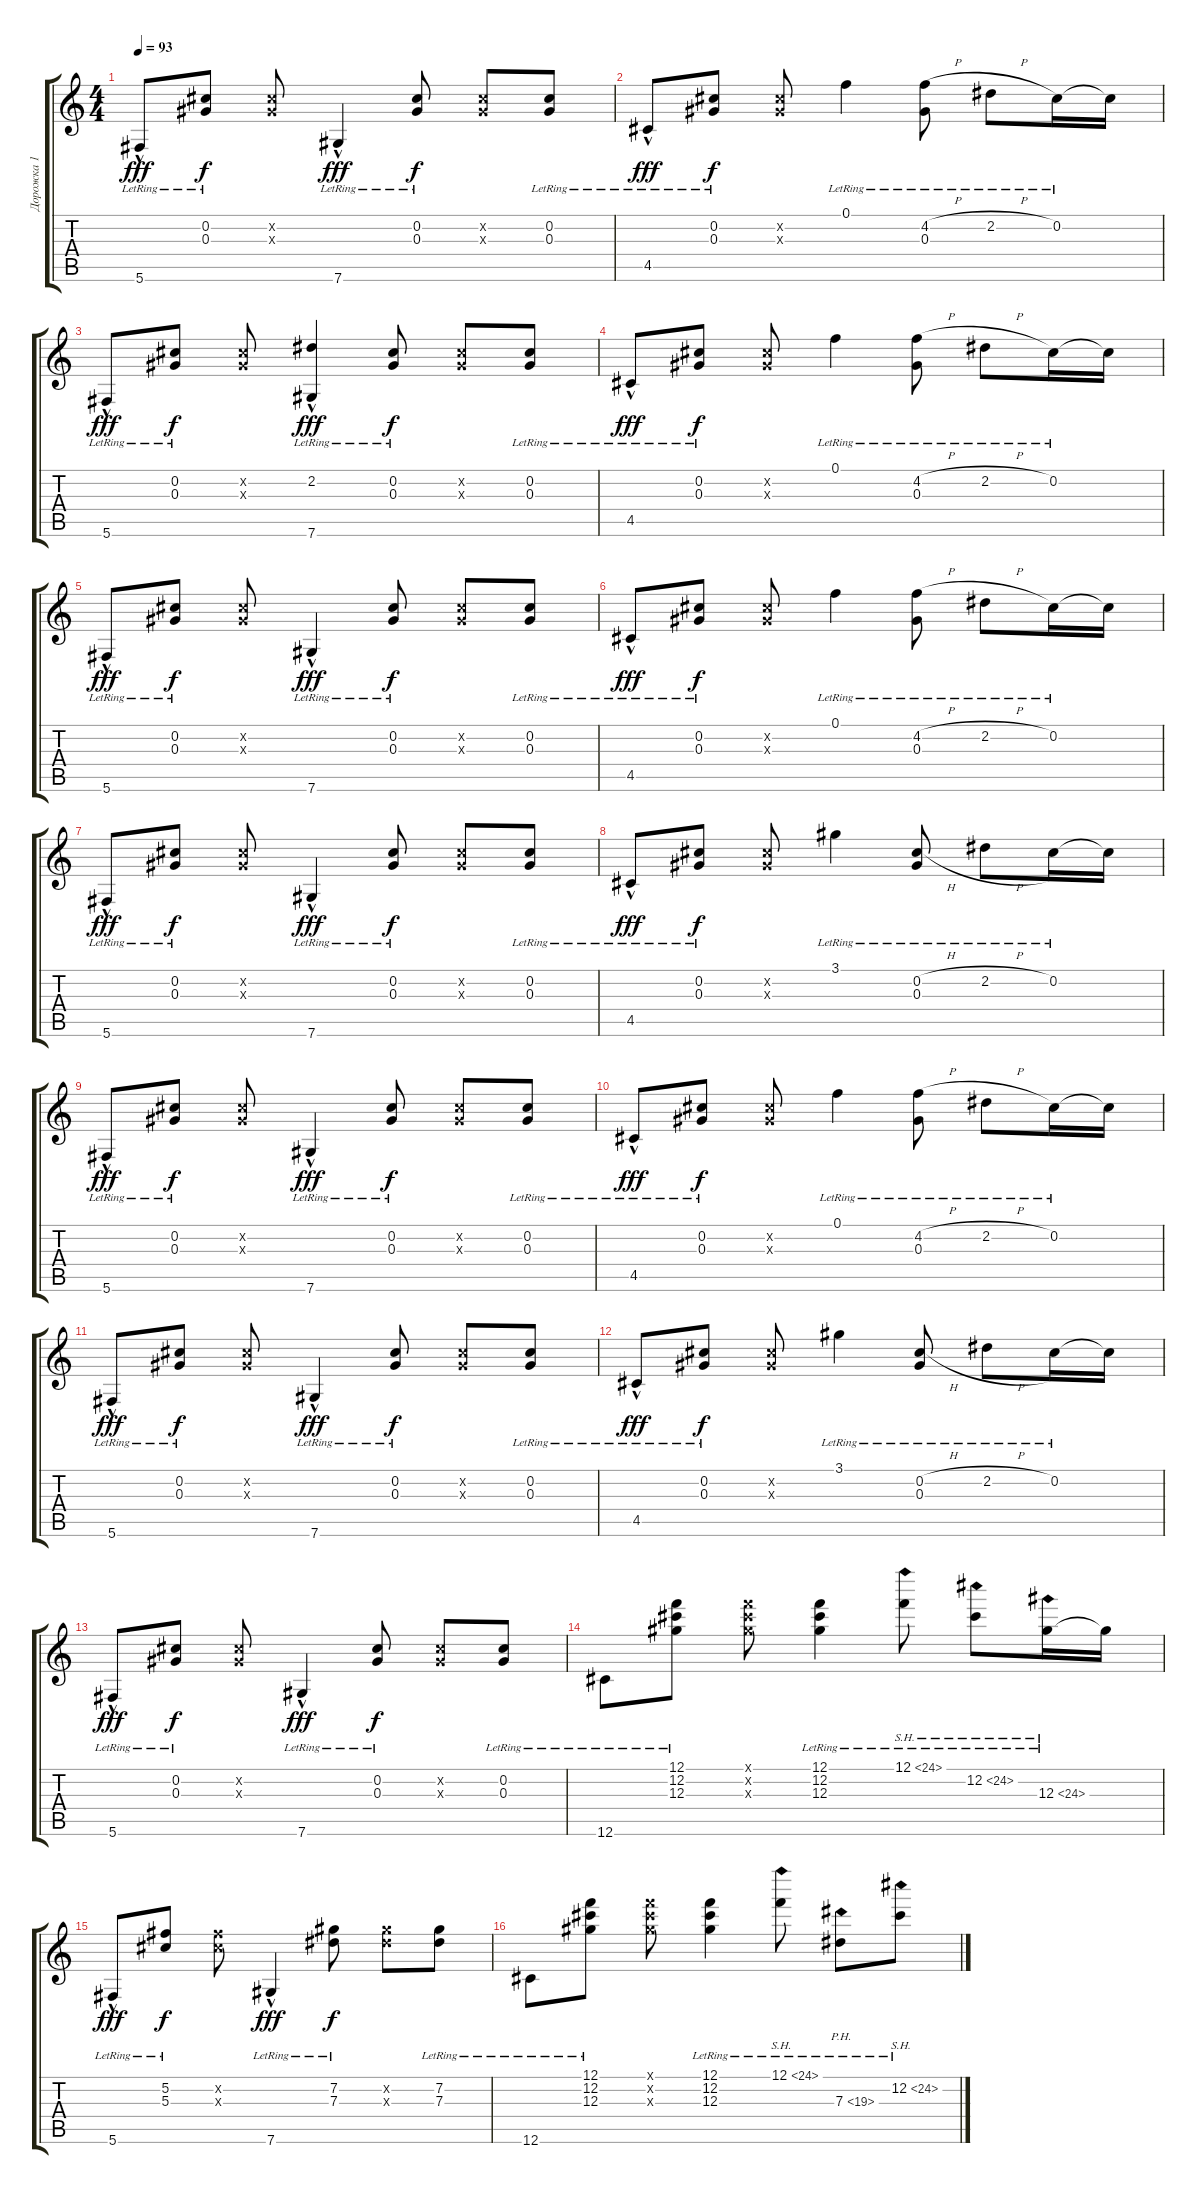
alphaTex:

\track ("Дорожка 1" "Дорожка 1") {instrument acousticguitarsteel}
\staff {score tabs}
\tuning (F4 Db4 Ab3 D3 A2 Db2) {hide}
\ts (4 4)
\tempo 93
\clef g2
\ks c
5.6{hac lr}.8{dy fff} (0.2{lr} 0.3{lr}).8{dy f} (0.2{x} 0.3{x}).8 7.6{hac lr}.4{dy fff} (0.2{lr} 0.3{lr}).8{dy f} (0.2{x} 0.3{x}).8 (0.2{lr} 0.3{lr}).8 |
4.5{hac lr}.8{dy fff} (0.2{lr} 0.3{lr}).8{dy f} (0.2{x} 0.3{x}).8 0.1{lr}.4 (4.2{h lr} 0.3{lr}).8 2.2{h lr}.8 0.2{lr}.16 0.2{t}.16 |
5.6{hac lr}.8{dy fff} (0.2{lr} 0.3{lr}).8{dy f} (0.2{x} 0.3{x}).8 (2.2 7.6{hac lr}).4{dy fff} (0.2{lr} 0.3{lr}).8{dy f} (0.2{x} 0.3{x}).8 (0.2{lr} 0.3{lr}).8 |
4.5{hac lr}.8{dy fff} (0.2{lr} 0.3{lr}).8{dy f} (0.2{x} 0.3{x}).8 0.1{lr}.4 (4.2{h lr} 0.3{lr}).8 2.2{h lr}.8 0.2{lr}.16 0.2{t}.16 |
5.6{hac lr}.8{dy fff} (0.2{lr} 0.3{lr}).8{dy f} (0.2{x} 0.3{x}).8 7.6{hac lr}.4{dy fff} (0.2{lr} 0.3{lr}).8{dy f} (0.2{x} 0.3{x}).8 (0.2{lr} 0.3{lr}).8 |
4.5{hac lr}.8{dy fff} (0.2{lr} 0.3{lr}).8{dy f} (0.2{x} 0.3{x}).8 0.1{lr}.4 (4.2{h lr} 0.3{lr}).8 2.2{h lr}.8 0.2{lr}.16 0.2{t}.16 |
5.6{hac lr}.8{dy fff} (0.2{lr} 0.3{lr}).8{dy f} (0.2{x} 0.3{x}).8 7.6{hac lr}.4{dy fff} (0.2{lr} 0.3{lr}).8{dy f} (0.2{x} 0.3{x}).8 (0.2{lr} 0.3{lr}).8 |
4.5{hac lr}.8{dy fff} (0.2{lr} 0.3{lr}).8{dy f} (0.2{x} 0.3{x}).8 3.1{lr}.4 (0.2{h lr} 0.3{lr}).8 2.2{h lr}.8 0.2{lr}.16 0.2{t}.16 |
5.6{hac lr}.8{dy fff} (0.2{lr} 0.3{lr}).8{dy f} (0.2{x} 0.3{x}).8 7.6{hac lr}.4{dy fff} (0.2{lr} 0.3{lr}).8{dy f} (0.2{x} 0.3{x}).8 (0.2{lr} 0.3{lr}).8 |
4.5{hac lr}.8{dy fff} (0.2{lr} 0.3{lr}).8{dy f} (0.2{x} 0.3{x}).8 0.1{lr}.4 (4.2{h lr} 0.3{lr}).8 2.2{h lr}.8 0.2{lr}.16 0.2{t}.16 |
5.6{hac lr}.8{dy fff} (0.2{lr} 0.3{lr}).8{dy f} (0.2{x} 0.3{x}).8 7.6{hac lr}.4{dy fff} (0.2{lr} 0.3{lr}).8{dy f} (0.2{x} 0.3{x}).8 (0.2{lr} 0.3{lr}).8 |
4.5{hac lr}.8{dy fff} (0.2{lr} 0.3{lr}).8{dy f} (0.2{x} 0.3{x}).8 3.1{lr}.4 (0.2{h lr} 0.3{lr}).8 2.2{h lr}.8 0.2{lr}.16 0.2{t}.16 |
5.6{hac lr}.8{dy fff} (0.2{lr} 0.3{lr}).8{dy f} (0.2{x} 0.3{x}).8 7.6{hac lr}.4{dy fff} (0.2{lr} 0.3{lr}).8{dy f} (0.2{x} 0.3{x}).8 (0.2{lr} 0.3{lr}).8 |
12.6{lr}.8 (12.1{lr} 12.2{lr} 12.3{lr}).8 (12.1{x} 12.2{x} 12.3{x}).8 (12.1{lr} 12.2{lr} 12.3{lr}).4 12.1{sh 12 lr}.8 12.2{sh 12 lr}.8 12.3{sh 12 lr}.16 12.3{t}.16 |
5.6{hac lr}.8{dy fff} (5.2{lr} 5.3{lr}).8{dy f} (5.2{x} 5.3{x}).8 7.6{hac lr}.4{dy fff} (7.2{lr} 7.3{lr}).8{dy f} (7.2{x} 7.3{x}).8 (7.2{lr} 7.3{lr}).8 |
12.6{lr}.8 (12.1{lr} 12.2{lr} 12.3{lr}).8 (12.1{x} 12.2{x} 12.3{x}).8 (12.1{lr} 12.2{lr} 12.3{lr}).4 12.1{sh 12 lr}.8 7.3{ph 12 lr}.8 12.2{sh 12 lr}.8
